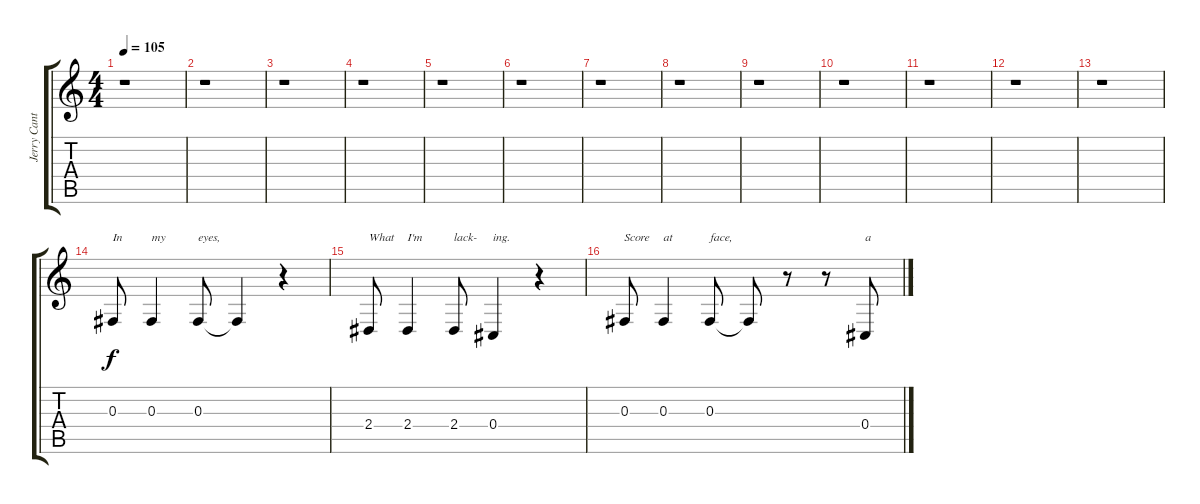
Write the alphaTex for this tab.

\track ("Jerry Cantrell- Backing Vocals" "Jerry Cant") {instrument lead2sawtooth}
\staff {score tabs}
\tuning (Eb4 Bb3 Gb3 Db3 Ab2 Eb2) {hide}
\ts (4 4)
\tempo 105
\clef g2
\ks c
r.1{dy f} |
r.1 |
r.1 |
r.1 |
r.1 |
r.1 |
r.1 |
r.1 |
r.1 |
r.1 |
r.1 |
r.1 |
r.1 |
0.3.8{txt "In"} 0.3.4{txt "my"} 0.3.8{txt "eyes,"} 0.3{t}.4 r.4 |
2.4.8{txt "What"} 2.4.4{txt "I'm"} 2.4.8{txt "lack-"} 0.4.4{txt "ing."} r.4 |
0.3.8{txt "Score"} 0.3.4{txt "at"} 0.3.8{txt "face,"} 0.3{t}.8 r.8 r.8 0.4.8{txt "a"}
